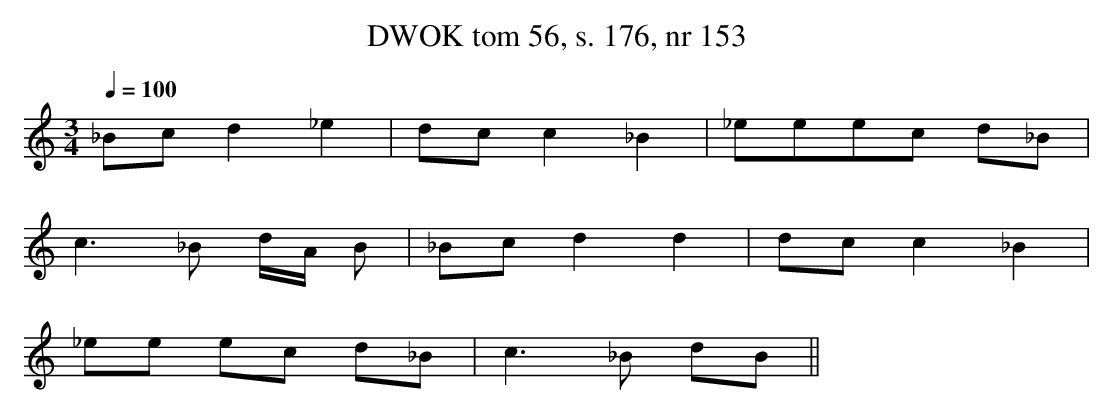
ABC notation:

X:1
T: DWOK tom 56, s. 176, nr 153
L:1/8
M:3/4
K:C
Q:1/4=100
_Bcd2_e2|dcc2_B2|_eeec d_B|
c3_B d/A/ B|_Bcd2d2|dcc2_B2|
_ee ec d_B|c3 _B dB||
